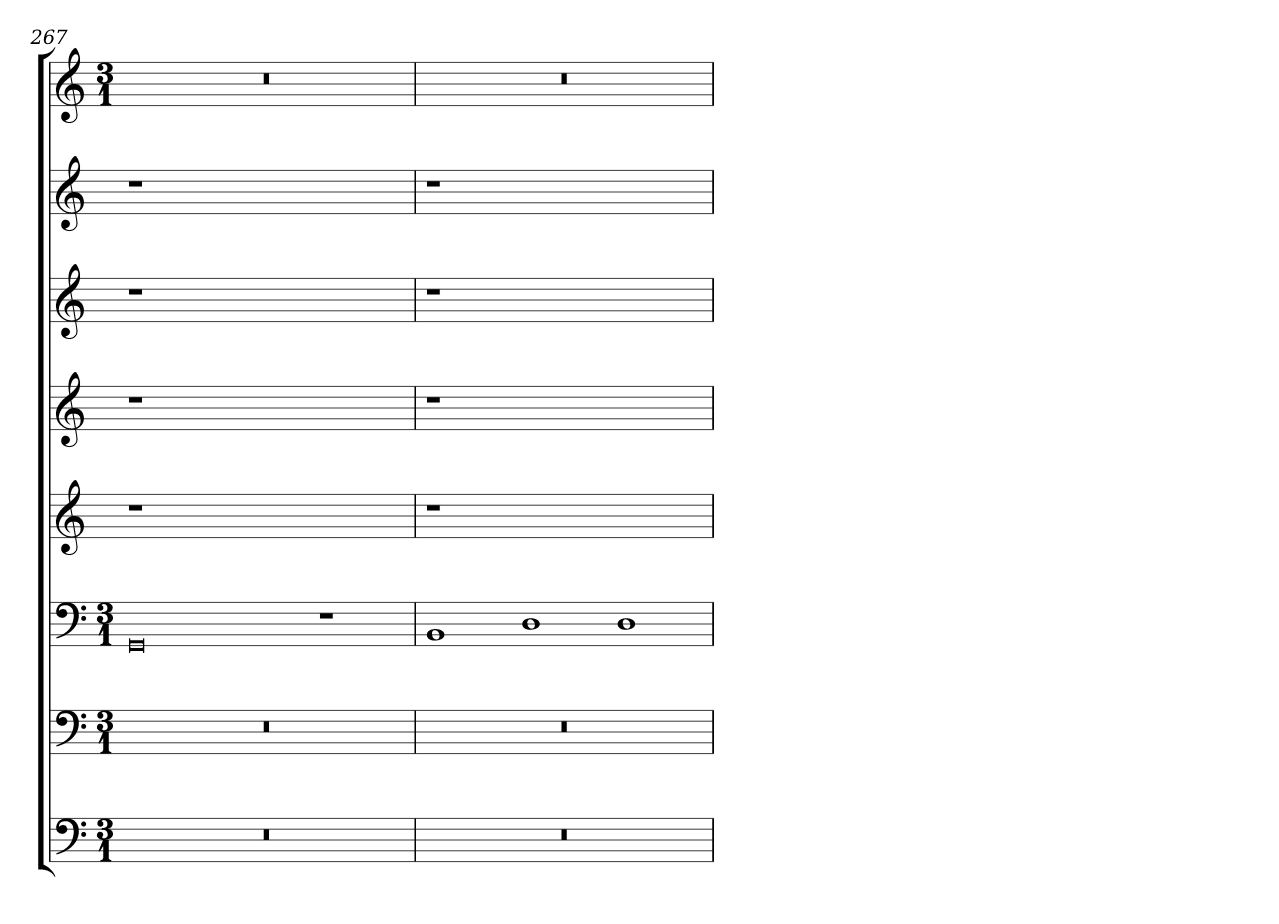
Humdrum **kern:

**kern	**kern	**kern	**kern	**kern	**kern	**kern	**kern
*part8	*part7	*part6	*part5	*part4	*part3	*part2	*part1
*staff8	*staff7	*staff6	*staff5	*staff4	*staff3	*staff2	*staff1
*clefF4	*clefF4	*clefF4	*clefG2	*clefG2	*clefG2	*clefG2	*clefG2
*k[]	*k[]	*k[]	*k[]	*k[]	*k[]	*k[]	*k[]
*C:	*C:	*C:	*C:	*C:	*C:	*C:	*C:
*M3/1	*M3/1	*M3/1	*	*	*	*	*M3/1
=267	=267	=267	=267	=267	=267	=267	=267
0.r	0.r	0GG	1r	1r	1r	1r	0.r
.	.	.	0ryy	0ryy	0ryy	0ryy	.
.	.	1r	.	.	.	.	.
=268	=268	=268	=268	=268	=268	=268	=268
0.r	0.r	1BB	1r	1r	1r	1r	0.r
.	.	1D	0ryy	0ryy	0ryy	0ryy	.
.	.	1D	.	.	.	.	.
=	=	=	=	=	=	=	=
*-	*-	*-	*-	*-	*-	*-	*-
